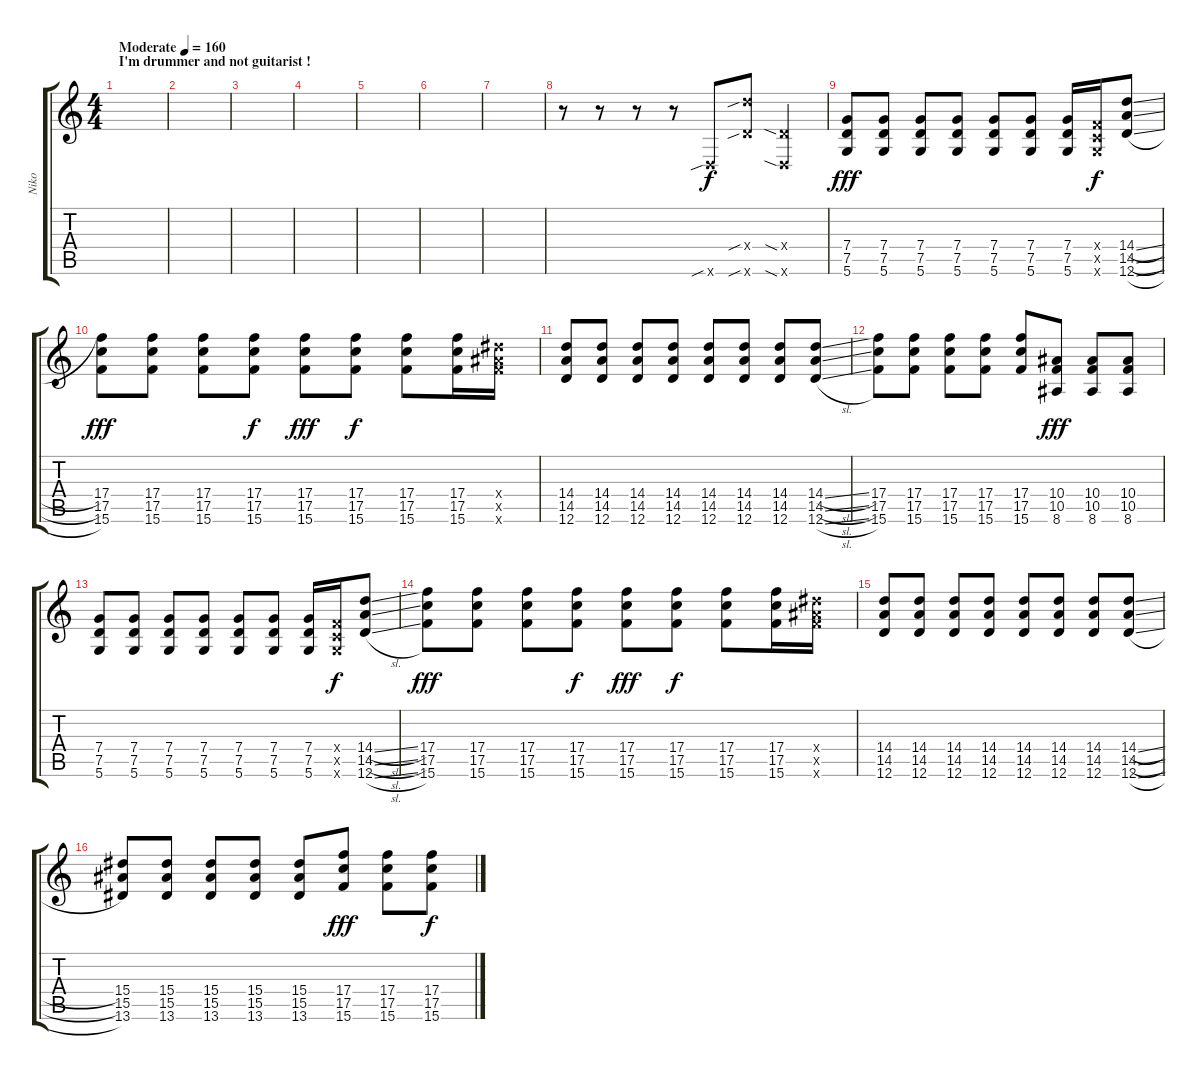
\track ("Niko" "Niko") {instrument distortionguitar}
\staff {score tabs}
\tuning (D4 A3 F3 C3 G2 D2) {hide}
\ts (4 4)
\section ("" "I'm drummer and not guitarist !")
\tempo (160 "Moderate")
\clef g2
\ks c
|
|
|
|
|
|
|
r.8 r.8 r.8 r.8 0.6{sib x}.8 (14.4{sib x} 12.6{sib x}).8 (2.4{sia x} 0.6{sia x}).4 |
(7.4 7.5 5.6).8{dy fff} (7.4 7.5 5.6).8 (7.4 7.5 5.6).8 (7.4 7.5 5.6).8 (7.4 7.5 5.6).8 (7.4 7.5 5.6).8 (7.4 7.5 5.6).16 (5.4{x} 5.5{x} 5.6{x}).16{dy f} (14.4{sl} 14.5{sl} 12.6{sl}).8 |
(17.4 17.5 15.6).8{dy fff} (17.4 17.5 15.6).8 (17.4 17.5 15.6).8 (17.4 17.5 15.6).8{dy f} (17.4 17.5 15.6).8{dy fff} (17.4 17.5 15.6).8{dy f} (17.4 17.5 15.6).8 (17.4 17.5 15.6).16 (15.4{x} 15.5{x} 15.6{x}).16 |
(14.4 14.5 12.6).8 (14.4 14.5 12.6).8 (14.4 14.5 12.6).8 (14.4 14.5 12.6).8 (14.4 14.5 12.6).8 (14.4 14.5 12.6).8 (14.4 14.5 12.6).8 (14.4{sl} 14.5{sl} 12.6{sl}).8 |
(17.4 17.5 15.6).8 (17.4 17.5 15.6).8 (17.4 17.5 15.6).8 (17.4 17.5 15.6).8 (17.4 17.5 15.6).8 (10.4 10.5 8.6).8{dy fff} (10.4 10.5 8.6).8 (10.4 10.5 8.6).8 |
(7.4 7.5 5.6).8 (7.4 7.5 5.6).8 (7.4 7.5 5.6).8 (7.4 7.5 5.6).8 (7.4 7.5 5.6).8 (7.4 7.5 5.6).8 (7.4 7.5 5.6).16 (5.4{x} 5.5{x} 5.6{x}).16{dy f} (14.4{sl} 14.5{sl} 12.6{sl}).8 |
(17.4 17.5 15.6).8{dy fff} (17.4 17.5 15.6).8 (17.4 17.5 15.6).8 (17.4 17.5 15.6).8{dy f} (17.4 17.5 15.6).8{dy fff} (17.4 17.5 15.6).8{dy f} (17.4 17.5 15.6).8 (17.4 17.5 15.6).16 (15.4{x} 15.5{x} 15.6{x}).16 |
(14.4 14.5 12.6).8 (14.4 14.5 12.6).8 (14.4 14.5 12.6).8 (14.4 14.5 12.6).8 (14.4 14.5 12.6).8 (14.4 14.5 12.6).8 (14.4 14.5 12.6).8 (14.4{sl} 14.5{sl} 12.6{sl}).8 |
(15.4 15.5 13.6).8 (15.4 15.5 13.6).8 (15.4 15.5 13.6).8 (15.4 15.5 13.6).8 (15.4 15.5 13.6).8 (17.4 17.5 15.6).8{dy fff} (17.4 17.5 15.6).8 (17.4 17.5 15.6).8{dy f}
